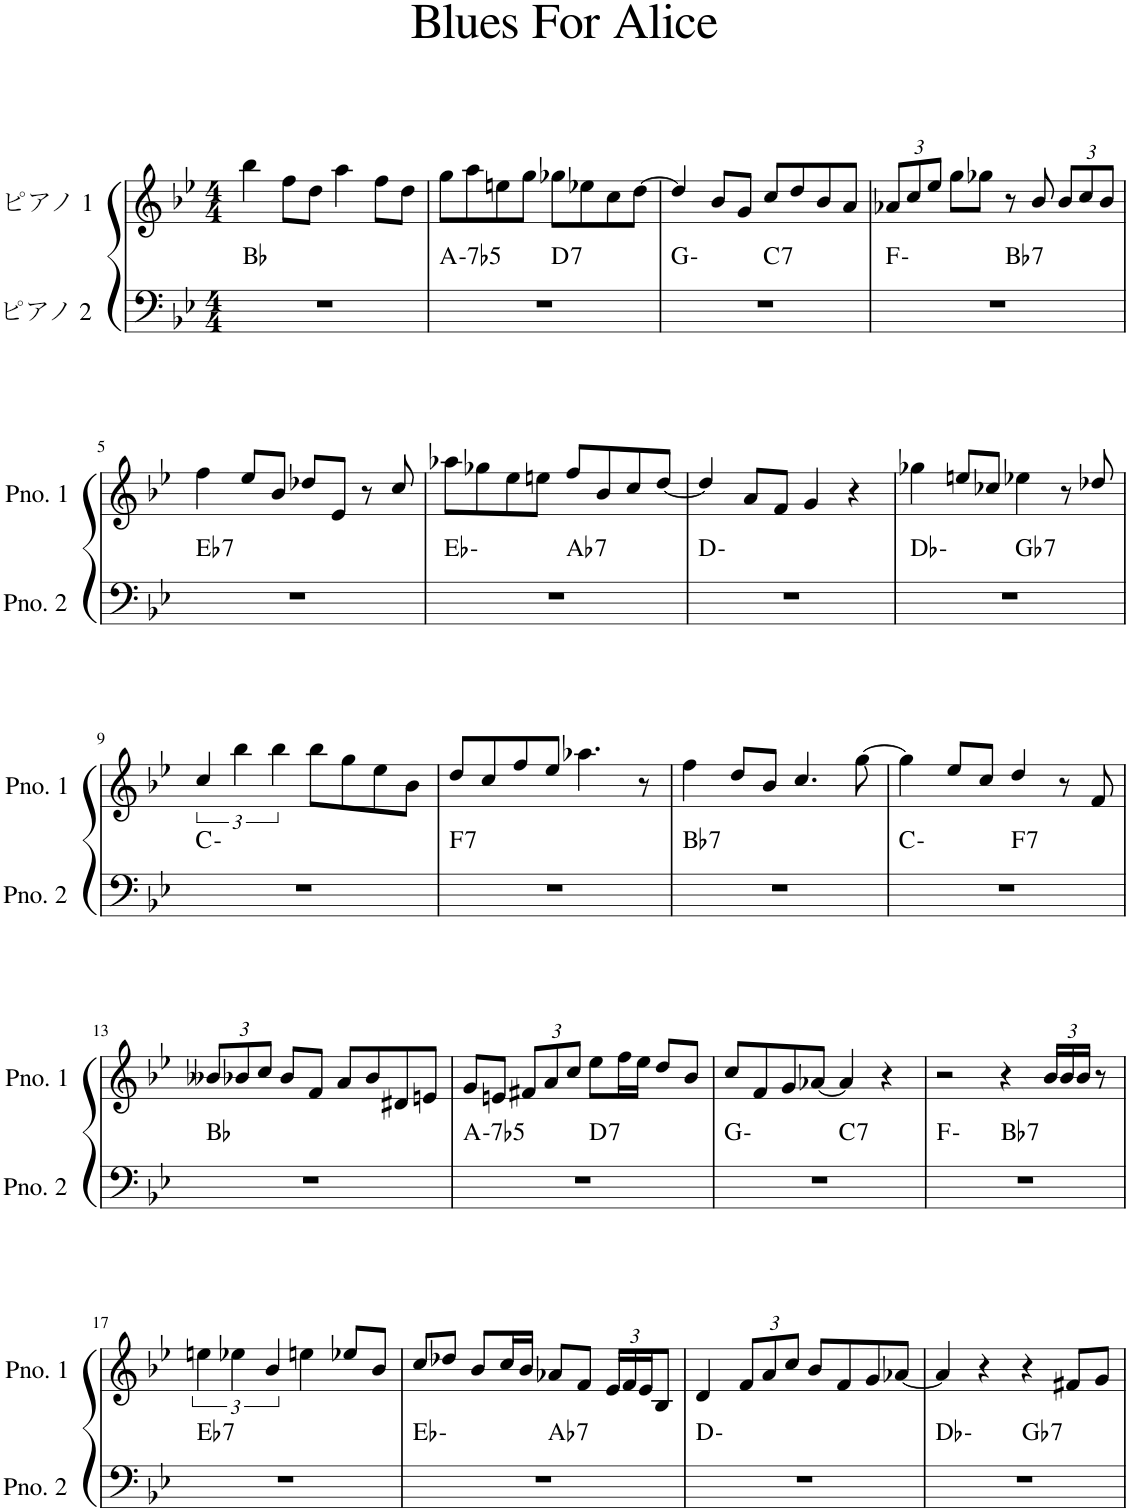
**kern	**harte	**kern
*part2	*part2	*part1
*staff2	*	*staff1
*I"ピアノ 2	*	*I"ピアノ 1
*clefF4	*	*clefG2
*k[b-e-]	*	*k[b-e-]
*M4/4	*	*M4/4
=1	=1	=1
1r	Bb:maj	4bb-\
.	.	8ff\L
.	.	8dd\J
.	.	4aa\
.	.	8ff\L
.	.	8dd\J
=2	=2	=2
!	!LO:H:kt=-7b5	!
*^	*	*
1r	2ryy	A:hdim7	8gg\L
.	.	.	8aa\
.	.	.	8een\
.	.	.	8gg\J
!	!	!LO:H:kt=7	!
.	2ryy	D:7	8gg-X\L
.	.	.	8ee-X\
.	.	.	8cc\
.	.	.	[8dd\J
=3	=3	=3	=3
1r	2ryy	G:min	4dd/]
.	.	.	8b-/L
.	.	.	8g/J
!	!	!LO:H:kt=7	!
.	2ryy	C:7	8cc/L
.	.	.	8dd/
.	.	.	8b-/
.	.	.	8a/J
=4	=4	=4	=4
*	*	*	*Xbrackettup
1r	2ryy	F:min	12a-X/L
.	.	.	12cc/
.	.	.	12ee-/J
.	.	.	8gg\L
.	.	.	8gg-X\J
!	!	!LO:H:kt=7	!
.	2ryy	Bb:7	8r
.	.	.	8b-/
.	.	.	12b-/L
.	.	.	12cc/
.	.	.	12b-/J
!!LO:LB:g=z
=5	=5	=5	=5
!	!	!LO:H:kt=7	!
*v	*v	*	*
1r	Eb:7	4ff\
.	.	8ee-/L
.	.	8b-/J
.	.	8dd-X/L
.	.	8e-/J
.	.	8r
.	.	8cc/
=6	=6	=6
*^	*	*
1r	2ryy	Eb:min	8aa-X\L
.	.	.	8gg-X\
.	.	.	8ee-\
.	.	.	8een\J
!	!	!LO:H:kt=7	!
.	2ryy	Ab:7	8ff/L
.	.	.	8b-/
.	.	.	8cc/
.	.	.	[8dd/J
*v	*v	*	*
=7	=7	=7
1r	D:min	4dd/]
.	.	8a/L
.	.	8f/J
.	.	4g/
.	.	4r
=8	=8	=8
*^	*	*
1r	2ryy	Db:min	4gg-X\
.	.	.	8een/L
.	.	.	8cc-X/J
!	!	!LO:H:kt=7	!
.	2ryy	Gb:7	4ee-X\
.	.	.	8r
.	.	.	8dd-X/
*v	*v	*	*
!!LO:LB:g=z
=9	=9	=9
*	*	*brackettup
1r	C:min	6cc/
.	.	6bb-\
.	.	6bb-\
.	.	8bb-\L
.	.	8gg\
.	.	8ee-\
.	.	8b-\J
=10	=10	=10
!	!LO:H:kt=7	!
1r	F:7	8dd/L
.	.	8cc/
.	.	8ff/
.	.	8ee-/J
.	.	4.aa-X\
.	.	8r
=11	=11	=11
!	!LO:H:kt=7	!
1r	Bb:7	4ff\
.	.	8dd/L
.	.	8b-/J
.	.	4.cc/
.	.	[8gg\
=12	=12	=12
*^	*	*
1r	2ryy	C:min	4gg\]
.	.	.	8ee-/L
.	.	.	8cc/J
!	!	!LO:H:kt=7	!
.	2ryy	F:7	4dd/
.	.	.	8r
.	.	.	8f/
*v	*v	*	*
!!LO:LB:g=z
=13	=13	=13
*	*	*Xbrackettup
1r	Bb:maj	12b--X/L
.	.	12b-X/
.	.	12cc/J
.	.	8b-/L
.	.	8f/J
.	.	8a/L
.	.	8b-/
.	.	8d#X/
.	.	8en/J
=14	=14	=14
!	!LO:H:kt=-7b5	!
*^	*	*
1r	2ryy	A:hdim7	8g/L
.	.	.	8en/J
.	.	.	12f#X/L
.	.	.	12a/
.	.	.	12cc/J
!	!	!LO:H:kt=7	!
.	2ryy	D:7	8ee-\L
.	.	.	16ff\L
.	.	.	16ee-\JJ
.	.	.	8dd/L
.	.	.	8b-/J
=15	=15	=15	=15
1r	2ryy	G:min	8cc/L
.	.	.	8f/
.	.	.	8g/
.	.	.	[8a-X/J
!	!	!LO:H:kt=7	!
.	2ryy	C:7	4a-/]
.	.	.	4r
=16	=16	=16	=16
1r	2ryy	F:min	2r
!	!	!LO:H:kt=7	!
.	2ryy	Bb:7	4r
.	.	.	24b-/LL
.	.	.	24b-/
.	.	.	24b-/JJ
.	.	.	8r
*v	*v	*	*
!!LO:LB:g=z
=17	=17	=17
*	*	*brackettup
*^	*	*
!	!	!LO:H:kt=7	!
*v	*v	*	*
1r	Eb:7	6een\
.	.	6ee-X\
.	.	6b-/
.	.	4een\
.	.	8ee-X/L
.	.	8b-/J
=18	=18	=18
*^	*	*
1r	2ryy	Eb:min	8cc/L
.	.	.	8dd-X/J
.	.	.	8b-/L
.	.	.	16cc/L
.	.	.	16b-/JJ
!	!	!LO:H:kt=7	!
.	2ryy	Ab:7	8a-X/L
.	.	.	8f/J
*	*	*	*Xbrackettup
.	.	.	24e-/LL
.	.	.	24f/
.	.	.	24e-/J
.	.	.	8B-/J
*v	*v	*	*
=19	=19	=19
1r	D:min	4d/
.	.	12f/L
.	.	12a/
.	.	12cc/J
.	.	8b-/L
.	.	8f/
.	.	8g/
.	.	[8a-X/J
=20	=20	=20
*^	*	*
1r	2ryy	Db:min	4a-/]
.	.	.	4r
!	!	!LO:H:kt=7	!
.	2ryy	Gb:7	4r
.	.	.	8f#X/L
.	.	.	8g/J
*v	*v	*	*
=	=	=
*-	*-	*-
